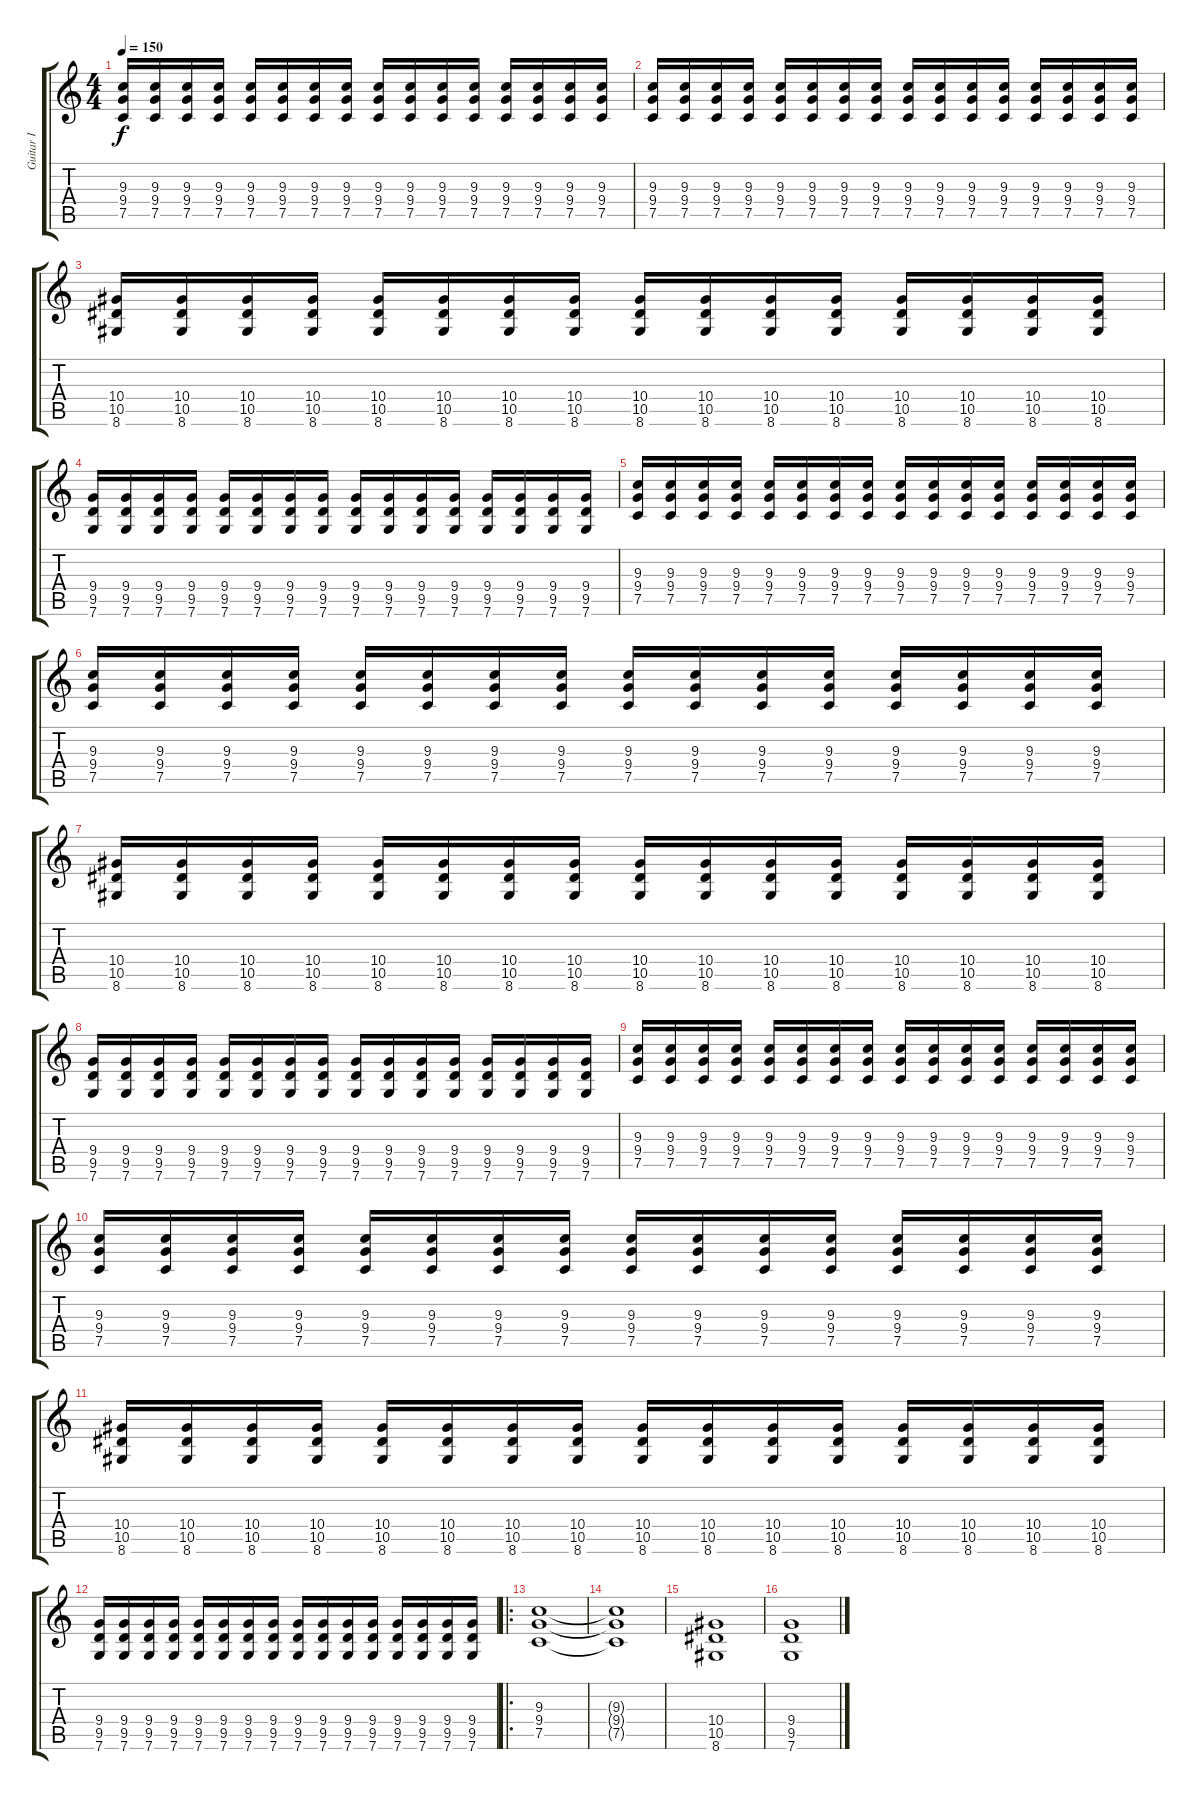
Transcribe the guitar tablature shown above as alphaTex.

\track ("Guitar I" "Guitar I") {instrument distortionguitar}
\staff {score tabs}
\tuning (C4 G3 Eb3 Bb2 F2 C2) {hide}
\ts (4 4)
\tempo 150
\clef g2
\ks c
(9.3 9.4 7.5).16{dy f} (9.3 9.4 7.5).16 (9.3 9.4 7.5).16 (9.3 9.4 7.5).16 (9.3 9.4 7.5).16 (9.3 9.4 7.5).16 (9.3 9.4 7.5).16 (9.3 9.4 7.5).16 (9.3 9.4 7.5).16 (9.3 9.4 7.5).16 (9.3 9.4 7.5).16 (9.3 9.4 7.5).16 (9.3 9.4 7.5).16 (9.3 9.4 7.5).16 (9.3 9.4 7.5).16 (9.3 9.4 7.5).16 |
(9.3 9.4 7.5).16 (9.3 9.4 7.5).16 (9.3 9.4 7.5).16 (9.3 9.4 7.5).16 (9.3 9.4 7.5).16 (9.3 9.4 7.5).16 (9.3 9.4 7.5).16 (9.3 9.4 7.5).16 (9.3 9.4 7.5).16 (9.3 9.4 7.5).16 (9.3 9.4 7.5).16 (9.3 9.4 7.5).16 (9.3 9.4 7.5).16 (9.3 9.4 7.5).16 (9.3 9.4 7.5).16 (9.3 9.4 7.5).16 |
(10.4 10.5 8.6).16 (10.4 10.5 8.6).16 (10.4 10.5 8.6).16 (10.4 10.5 8.6).16 (10.4 10.5 8.6).16 (10.4 10.5 8.6).16 (10.4 10.5 8.6).16 (10.4 10.5 8.6).16 (10.4 10.5 8.6).16 (10.4 10.5 8.6).16 (10.4 10.5 8.6).16 (10.4 10.5 8.6).16 (10.4 10.5 8.6).16 (10.4 10.5 8.6).16 (10.4 10.5 8.6).16 (10.4 10.5 8.6).16 |
(9.4 9.5 7.6).16 (9.4 9.5 7.6).16 (9.4 9.5 7.6).16 (9.4 9.5 7.6).16 (9.4 9.5 7.6).16 (9.4 9.5 7.6).16 (9.4 9.5 7.6).16 (9.4 9.5 7.6).16 (9.4 9.5 7.6).16 (9.4 9.5 7.6).16 (9.4 9.5 7.6).16 (9.4 9.5 7.6).16 (9.4 9.5 7.6).16 (9.4 9.5 7.6).16 (9.4 9.5 7.6).16 (9.4 9.5 7.6).16 |
(9.3 9.4 7.5).16{balance 8} (9.3 9.4 7.5).16 (9.3 9.4 7.5).16 (9.3 9.4 7.5).16 (9.3 9.4 7.5).16 (9.3 9.4 7.5).16 (9.3 9.4 7.5).16 (9.3 9.4 7.5).16 (9.3 9.4 7.5).16 (9.3 9.4 7.5).16 (9.3 9.4 7.5).16 (9.3 9.4 7.5).16 (9.3 9.4 7.5).16 (9.3 9.4 7.5).16 (9.3 9.4 7.5).16 (9.3 9.4 7.5).16 |
(9.3 9.4 7.5).16 (9.3 9.4 7.5).16 (9.3 9.4 7.5).16 (9.3 9.4 7.5).16 (9.3 9.4 7.5).16 (9.3 9.4 7.5).16 (9.3 9.4 7.5).16 (9.3 9.4 7.5).16 (9.3 9.4 7.5).16 (9.3 9.4 7.5).16 (9.3 9.4 7.5).16 (9.3 9.4 7.5).16 (9.3 9.4 7.5).16 (9.3 9.4 7.5).16 (9.3 9.4 7.5).16 (9.3 9.4 7.5).16 |
(10.4 10.5 8.6).16 (10.4 10.5 8.6).16 (10.4 10.5 8.6).16 (10.4 10.5 8.6).16 (10.4 10.5 8.6).16 (10.4 10.5 8.6).16 (10.4 10.5 8.6).16 (10.4 10.5 8.6).16 (10.4 10.5 8.6).16 (10.4 10.5 8.6).16 (10.4 10.5 8.6).16 (10.4 10.5 8.6).16 (10.4 10.5 8.6).16 (10.4 10.5 8.6).16 (10.4 10.5 8.6).16 (10.4 10.5 8.6).16 |
(9.4 9.5 7.6).16 (9.4 9.5 7.6).16 (9.4 9.5 7.6).16 (9.4 9.5 7.6).16 (9.4 9.5 7.6).16 (9.4 9.5 7.6).16 (9.4 9.5 7.6).16 (9.4 9.5 7.6).16 (9.4 9.5 7.6).16 (9.4 9.5 7.6).16 (9.4 9.5 7.6).16 (9.4 9.5 7.6).16 (9.4 9.5 7.6).16 (9.4 9.5 7.6).16 (9.4 9.5 7.6).16 (9.4 9.5 7.6).16 |
(9.3 9.4 7.5).16 (9.3 9.4 7.5).16 (9.3 9.4 7.5).16 (9.3 9.4 7.5).16 (9.3 9.4 7.5).16 (9.3 9.4 7.5).16 (9.3 9.4 7.5).16 (9.3 9.4 7.5).16 (9.3 9.4 7.5).16 (9.3 9.4 7.5).16 (9.3 9.4 7.5).16 (9.3 9.4 7.5).16 (9.3 9.4 7.5).16 (9.3 9.4 7.5).16 (9.3 9.4 7.5).16 (9.3 9.4 7.5).16 |
(9.3 9.4 7.5).16 (9.3 9.4 7.5).16 (9.3 9.4 7.5).16 (9.3 9.4 7.5).16 (9.3 9.4 7.5).16 (9.3 9.4 7.5).16 (9.3 9.4 7.5).16 (9.3 9.4 7.5).16 (9.3 9.4 7.5).16 (9.3 9.4 7.5).16 (9.3 9.4 7.5).16 (9.3 9.4 7.5).16 (9.3 9.4 7.5).16 (9.3 9.4 7.5).16 (9.3 9.4 7.5).16 (9.3 9.4 7.5).16 |
(10.4 10.5 8.6).16 (10.4 10.5 8.6).16 (10.4 10.5 8.6).16 (10.4 10.5 8.6).16 (10.4 10.5 8.6).16 (10.4 10.5 8.6).16 (10.4 10.5 8.6).16 (10.4 10.5 8.6).16 (10.4 10.5 8.6).16 (10.4 10.5 8.6).16 (10.4 10.5 8.6).16 (10.4 10.5 8.6).16 (10.4 10.5 8.6).16 (10.4 10.5 8.6).16 (10.4 10.5 8.6).16 (10.4 10.5 8.6).16 |
(9.4 9.5 7.6).16 (9.4 9.5 7.6).16 (9.4 9.5 7.6).16 (9.4 9.5 7.6).16 (9.4 9.5 7.6).16 (9.4 9.5 7.6).16 (9.4 9.5 7.6).16 (9.4 9.5 7.6).16 (9.4 9.5 7.6).16 (9.4 9.5 7.6).16 (9.4 9.5 7.6).16 (9.4 9.5 7.6).16 (9.4 9.5 7.6).16 (9.4 9.5 7.6).16 (9.4 9.5 7.6).16 (9.4 9.5 7.6).16 |
\ro
(9.3 9.4 7.5).1{balance 8} |
(9.3{t} 9.4{t} 7.5{t}).1 |
(10.4 10.5 8.6).1 |
(9.4 9.5 7.6).1
